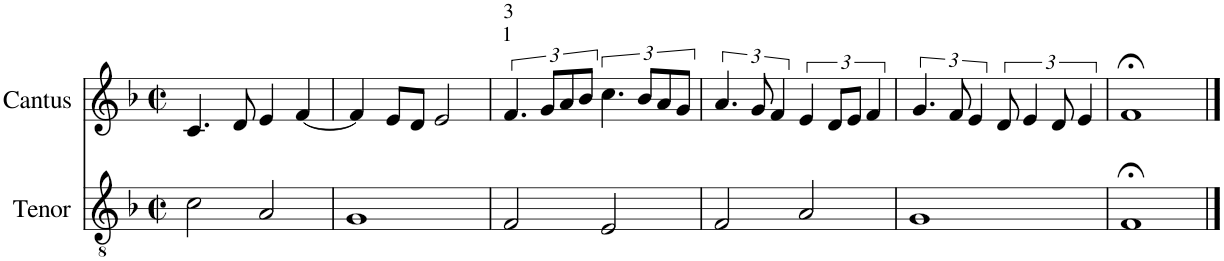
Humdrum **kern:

**kern	**kern
*part2	*part1
*staff2	*staff1
*I"Tenor	*I"Cantus
*I'T.	*I'C.
*clefGv2	*clefG2
*k[b-]	*k[b-]
*M2/2	*M2/2
*met(c|)	*met(c|)
=1	=1
2c\	4.c/
.	8d/
2A/	4e/
.	[4f/
=2	=2
1G	4f/]
.	8e/L
.	8d/J
.	2e/
=3	=3
!	!LO:TX:a:t=3
!	!LO:TX:a:t=1
2F/	6.f/
.	12g/L
.	12a/
.	12b-/J
2E/	6.cc\
.	12b-/L
.	12a/
.	12g/J
=4	=4
2F/	6.a/
.	12g/
.	6f/
2A/	6e/
.	12d/L
.	12e/J
.	6f/
=5	=5
1G	6.g/
.	12f/
.	6e/
.	12d/
.	6e/
.	12d/
.	6e/
=6	=6
1F;<	1f;<
==	==
*-	*-
